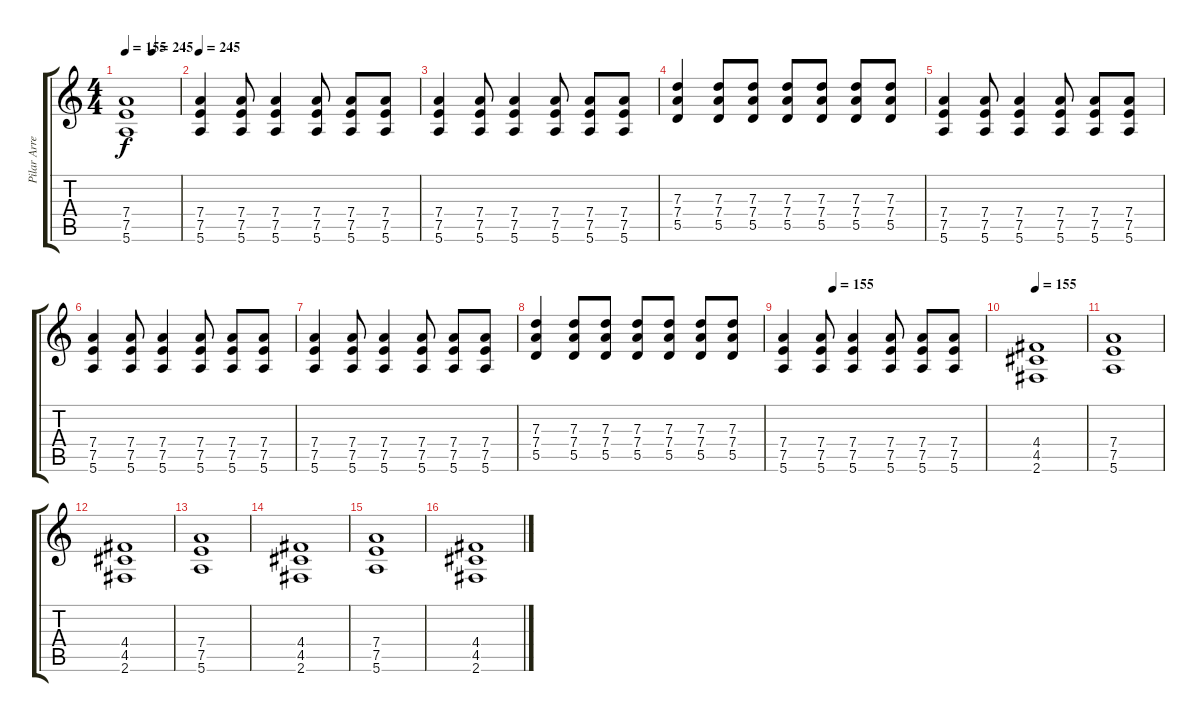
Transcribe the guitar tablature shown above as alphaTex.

\track ("Pilar Arrese (Guitarra 1) " "Pilar Arre") {instrument overdrivenguitar}
\staff {score tabs}
\tuning (E4 B3 G3 D3 A2 E2) {hide}
\ts (4 4)
\tempo 155
\tempo (245 0.5)
\clef g2
\ks c
(7.4 7.5 5.6).1{dy f} |
\tempo 245
(7.4 7.5 5.6).4 (7.4 7.5 5.6).8 (7.4 7.5 5.6).4 (7.4 7.5 5.6).8 (7.4 7.5 5.6).8 (7.4 7.5 5.6).8 |
(7.4 7.5 5.6).4 (7.4 7.5 5.6).8 (7.4 7.5 5.6).4 (7.4 7.5 5.6).8 (7.4 7.5 5.6).8 (7.4 7.5 5.6).8 |
(7.3 7.4 5.5).4 (7.3 7.4 5.5).8 (7.3 7.4 5.5).8 (7.3 7.4 5.5).8 (7.3 7.4 5.5).8 (7.3 7.4 5.5).8 (7.3 7.4 5.5).8 |
(7.4 7.5 5.6).4 (7.4 7.5 5.6).8 (7.4 7.5 5.6).4 (7.4 7.5 5.6).8 (7.4 7.5 5.6).8 (7.4 7.5 5.6).8 |
(7.4 7.5 5.6).4 (7.4 7.5 5.6).8 (7.4 7.5 5.6).4 (7.4 7.5 5.6).8 (7.4 7.5 5.6).8 (7.4 7.5 5.6).8 |
(7.4 7.5 5.6).4 (7.4 7.5 5.6).8 (7.4 7.5 5.6).4 (7.4 7.5 5.6).8 (7.4 7.5 5.6).8 (7.4 7.5 5.6).8 |
(7.3 7.4 5.5).4 (7.3 7.4 5.5).8 (7.3 7.4 5.5).8 (7.3 7.4 5.5).8 (7.3 7.4 5.5).8 (7.3 7.4 5.5).8 (7.3 7.4 5.5).8 |
\tempo (155 0.25)
(7.4 7.5 5.6).4 (7.4 7.5 5.6).8 (7.4 7.5 5.6).4 (7.4 7.5 5.6).8 (7.4 7.5 5.6).8 (7.4 7.5 5.6).8 |
\tempo 155
(4.4 4.5 2.6).1 |
(7.4 7.5 5.6).1 |
(4.4 4.5 2.6).1 |
(7.4 7.5 5.6).1 |
(4.4 4.5 2.6).1 |
(7.4 7.5 5.6).1 |
(4.4 4.5 2.6).1
